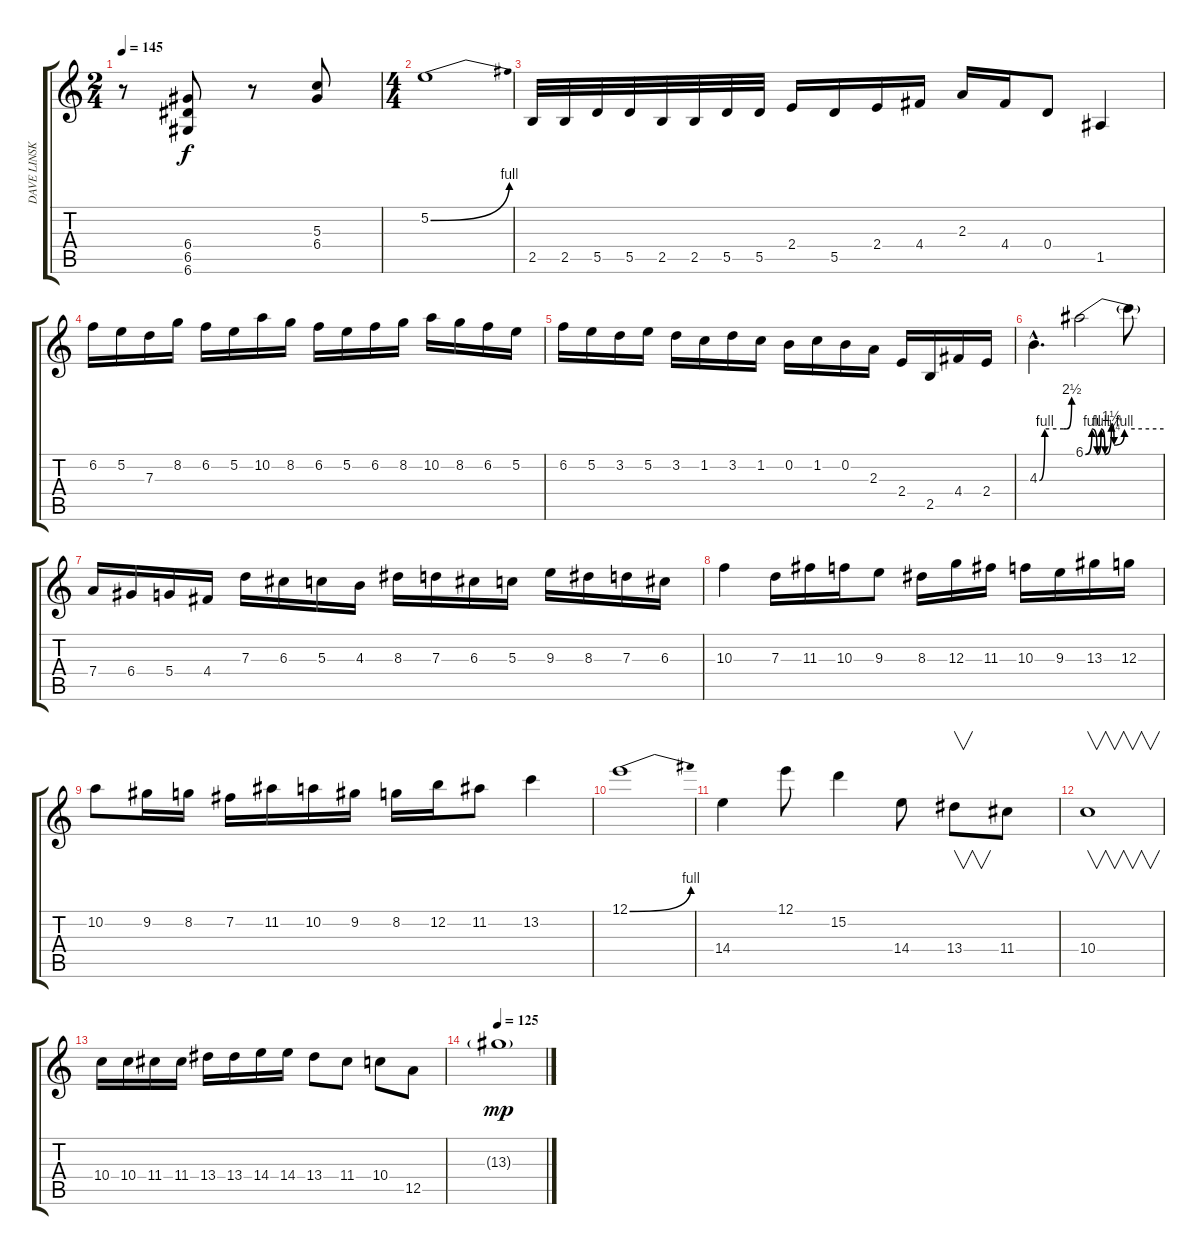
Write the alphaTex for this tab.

\track ("DAVE LINSK - rhythm & lead guitar" "DAVE LINSK") {instrument distortionguitar}
\staff {score tabs}
\tuning (E4 B3 G3 D3 A2 D2) {hide}
\ts (2 4)
\tempo 145
\clef g2
\ks c
r.8{dy f} (6.4 6.5 6.6).8 r.8 (5.3 6.4).8 |
\ts (4 4)
5.2{be (bend 0 0 60 4)}.1 |
2.5.32 2.5.32 5.5.32 5.5.32 2.5.32 2.5.32 5.5.32 5.5.32 2.4.16 5.5.16 2.4.16 4.4.16 2.3.16 4.4.16 0.4.8 1.5.4 |
6.2.16 5.2.16 7.3.16 8.2.16 6.2.16 5.2.16 10.2.16 8.2.16 6.2.16 5.2.16 6.2.16 8.2.16 10.2.16 8.2.16 6.2.16 5.2.16 |
6.2.16 5.2.16 3.2.16 5.2.16 3.2.16 1.2.16 3.2.16 1.2.16 0.2.16 1.2.16 0.2.16 2.3.16 2.4.16 2.5.16 4.4.16 2.4.16 |
4.3{be (custom 0 0 10 4 45 4 51 4 60 10) hac}.4{d} 6.1{be (custom 0 0 5 4 9 0 12 4 15 0 20 5 22 1 30 4 60 4)}.2 6.1{t}.8 |
7.4.16 6.4.16 5.4.16 4.4.16 7.3.16 6.3.16 5.3.16 4.3.16 8.3.16 7.3.16 6.3.16 5.3.16 9.3.16 8.3.16 7.3.16 6.3.16 |
10.3.4 7.3.16 11.3.16 10.3.16 9.3.8 8.3.16 12.3.16 11.3.16 10.3.16 9.3.16 13.3.16 12.3.16 |
10.2.8 9.2.16 8.2.16 7.2.16 11.2.16 10.2.16 9.2.16 8.2.16 12.2.16 11.2.8 13.2.4 |
12.1{be (bend 0 0 60 4)}.1 |
14.4.4 12.1.8 15.2.4 14.4.8 13.4.8{v} 11.4.8 |
10.4.1{v} |
10.4.16 10.4.16 11.4.16 11.4.16 13.4.16 13.4.16 14.4.16 14.4.16 13.4.8 11.4.8 10.4.8 12.5.8 |
\tempo 125
13.3{g}.1{dy mp}
